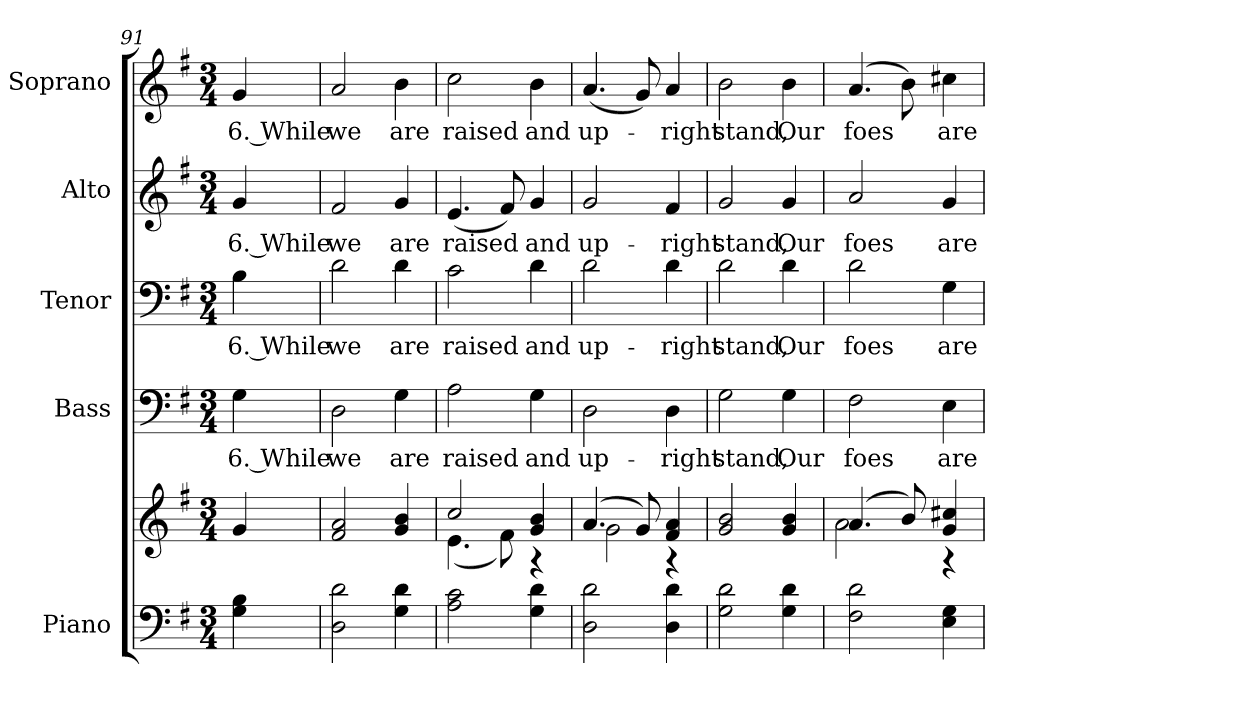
**kern	**kern	**kern	**text	**kern	**text	**kern	**text	**kern	**text
*part5	*part5	*part4	*part4	*part3	*part3	*part2	*part2	*part1	*part1
*staff6	*staff5	*staff4	*staff4	*staff3	*staff3	*staff2	*staff2	*staff1	*staff1
*I"Piano	*	*I"Bass	*	*I"Tenor	*	*I"Alto	*	*I"Soprano	*
*I'Pno.	*	*I'B.	*	*I'T.	*	*I'A.	*	*I'S.	*
*clefF4	*clefG2	*clefF4	*	*clefF4	*	*clefG2	*	*clefG2	*
*k[f#]	*k[f#]	*k[f#]	*	*k[f#]	*	*k[f#]	*	*k[f#]	*
*G:	*G:	*G:	*	*G:	*	*G:	*	*G:	*
*M3/4	*M3/4	*M3/4	*	*M3/4	*	*M3/4	*	*M3/4	*
=91	=91	=91	=91	=91	=91	=91	=91	=91	=91
!	!	!	!LO:LY:b:color=#000000	!	!	!	!	!	!
!	!	!	!	!	!LO:LY:b:color=#000000	!	!	!	!
!	!	!	!	!	!	!	!LO:LY:b:color=#000000	!	!
!	!	!	!	!	!	!	!	!	!LO:LY:b:color=#000000
4Gi\ 4Bi	4gi/	4Gi\	6. While	4Bi\	6. While	4gi/	6. While	4gi/	6. While
!!LO:PB:g=z
=92	=92	=92	=92	=92	=92	=92	=92	=92	=92
!	!	!	!LO:LY:b:color=#000000	!	!	!	!	!	!
!	!	!	!	!	!LO:LY:b:color=#000000	!	!	!	!
!	!	!	!	!	!	!	!LO:LY:b:color=#000000	!	!
!	!	!	!	!	!	!	!	!	!LO:LY:b:color=#000000
2Di\ 2di	2f#i/ 2ai	2Di\	we	2di\	we	2f#i/	we	2ai/	we
!	!	!	!LO:LY:b:color=#000000	!	!	!	!	!	!
!	!	!	!	!	!LO:LY:b:color=#000000	!	!	!	!
!	!	!	!	!	!	!	!LO:LY:b:color=#000000	!	!
!	!	!	!	!	!	!	!	!	!LO:LY:b:color=#000000
4Gi\ 4di	4gi/ 4bi	4Gi\	are	4di\	are	4gi/	are	4bi\	are
=93	=93	=93	=93	=93	=93	=93	=93	=93	=93
*	*^	*	*	*	*	*	*	*	*
!	!	!	!	!LO:LY:b:color=#000000	!	!	!	!	!	!
!	!	!	!	!	!	!LO:LY:b:color=#000000	!	!	!	!
!	!	!	!	!	!	!	!	!LO:LY:b:color=#000000	!	!
!	!	!	!	!	!	!	!	!	!	!LO:LY:b:color=#000000
2Ai\ 2ci	2cci/	(4.ei\	2Ai\	raised	2ci\	raised	(4.ei/	raised	2cci\	raised
.	.	8f#i\)	.	.	.	.	8f#i/)	.	.	.
!	!	!	!	!LO:LY:b:color=#000000	!	!	!	!	!	!
!	!	!	!	!	!	!LO:LY:b:color=#000000	!	!	!	!
!	!	!	!	!	!	!	!	!LO:LY:b:color=#000000	!	!
!	!	!	!	!	!	!	!	!	!	!LO:LY:b:color=#000000
4Gi\ 4di	4gi/ 4bi	4r	4Gi\	and	4di\	and	4gi/	and	4bi\	and
!!LO:PB:g=z
=94	=94	=94	=94	=94	=94	=94	=94	=94	=94	=94
!	!	!	!	!LO:LY:b:color=#000000	!	!	!	!	!	!
!	!	!	!	!	!	!LO:LY:b:color=#000000	!	!	!	!
!	!	!	!	!	!	!	!	!LO:LY:b:color=#000000	!	!
!	!	!	!	!	!	!	!	!	!	!LO:LY:b:color=#000000
2Di\ 2di	(4.ai/	2gi\	2Di\	up-	2di\	up-	2gi/	up-	(4.ai/	up-
.	8gi/)	.	.	.	.	.	.	.	8gi/)	.
!	!	!	!	!LO:LY:b:color=#000000	!	!	!	!	!	!
!	!	!	!	!	!	!LO:LY:b:color=#000000	!	!	!	!
!	!	!	!	!	!	!	!	!LO:LY:b:color=#000000	!	!
!	!	!	!	!	!	!	!	!	!	!LO:LY:b:color=#000000
4Di\ 4di	4f#i/ 4ai	4r	4Di\	-right	4di\	-right	4f#i/	-right	4ai/	-right
*	*v	*v	*	*	*	*	*	*	*	*
=95	=95	=95	=95	=95	=95	=95	=95	=95	=95
*	*^	*	*	*	*	*	*	*	*
!	!	!	!	!LO:LY:b:color=#000000	!	!	!	!	!	!
*	*v	*v	*	*	*	*	*	*	*	*
*	*^	*	*	*	*	*	*	*	*
!	!	!	!	!	!	!LO:LY:b:color=#000000	!	!	!	!
*	*v	*v	*	*	*	*	*	*	*	*
*	*^	*	*	*	*	*	*	*	*
!	!	!	!	!	!	!	!	!LO:LY:b:color=#000000	!	!
*	*v	*v	*	*	*	*	*	*	*	*
*	*^	*	*	*	*	*	*	*	*
!	!	!	!	!	!	!	!	!	!	!LO:LY:b:color=#000000
*	*v	*v	*	*	*	*	*	*	*	*
2Gi\ 2di	2gi/ 2bi	2Gi\	stand,	2di\	stand,	2gi/	stand,	2bi\	stand,
!	!	!	!LO:LY:b:color=#000000	!	!	!	!	!	!
!	!	!	!	!	!LO:LY:b:color=#000000	!	!	!	!
!	!	!	!	!	!	!	!LO:LY:b:color=#000000	!	!
!	!	!	!	!	!	!	!	!	!LO:LY:b:color=#000000
4Gi\ 4di	4gi/ 4bi	4Gi\	Our	4di\	Our	4gi/	Our	4bi\	Our
!!LO:PB:g=z
=96	=96	=96	=96	=96	=96	=96	=96	=96	=96
*	*^	*	*	*	*	*	*	*	*
!	!	!	!	!LO:LY:b:color=#000000	!	!	!	!	!	!
!	!	!	!	!	!	!LO:LY:b:color=#000000	!	!	!	!
!	!	!	!	!	!	!	!	!LO:LY:b:color=#000000	!	!
!	!	!	!	!	!	!	!	!	!	!LO:LY:b:color=#000000
2F#i\ 2di	(4.ai/	2ai\	2F#i\	foes	2di\	foes	2ai/	foes	(4.ai/	foes
.	8bi/)	.	.	.	.	.	.	.	8bi\)	.
!	!	!	!	!LO:LY:b:color=#000000	!	!	!	!	!	!
!	!	!	!	!	!	!LO:LY:b:color=#000000	!	!	!	!
!	!	!	!	!	!	!	!	!LO:LY:b:color=#000000	!	!
!	!	!	!	!	!	!	!	!	!	!LO:LY:b:color=#000000
4Ei\ 4Gi	4gi/ 4cc#Xi	4r	4Ei\	are	4Gi\	are	4gi/	are	4cc#Xi\	are
*	*v	*v	*	*	*	*	*	*	*	*
=	=	=	=	=	=	=	=	=	=
*-	*-	*-	*-	*-	*-	*-	*-	*-	*-
